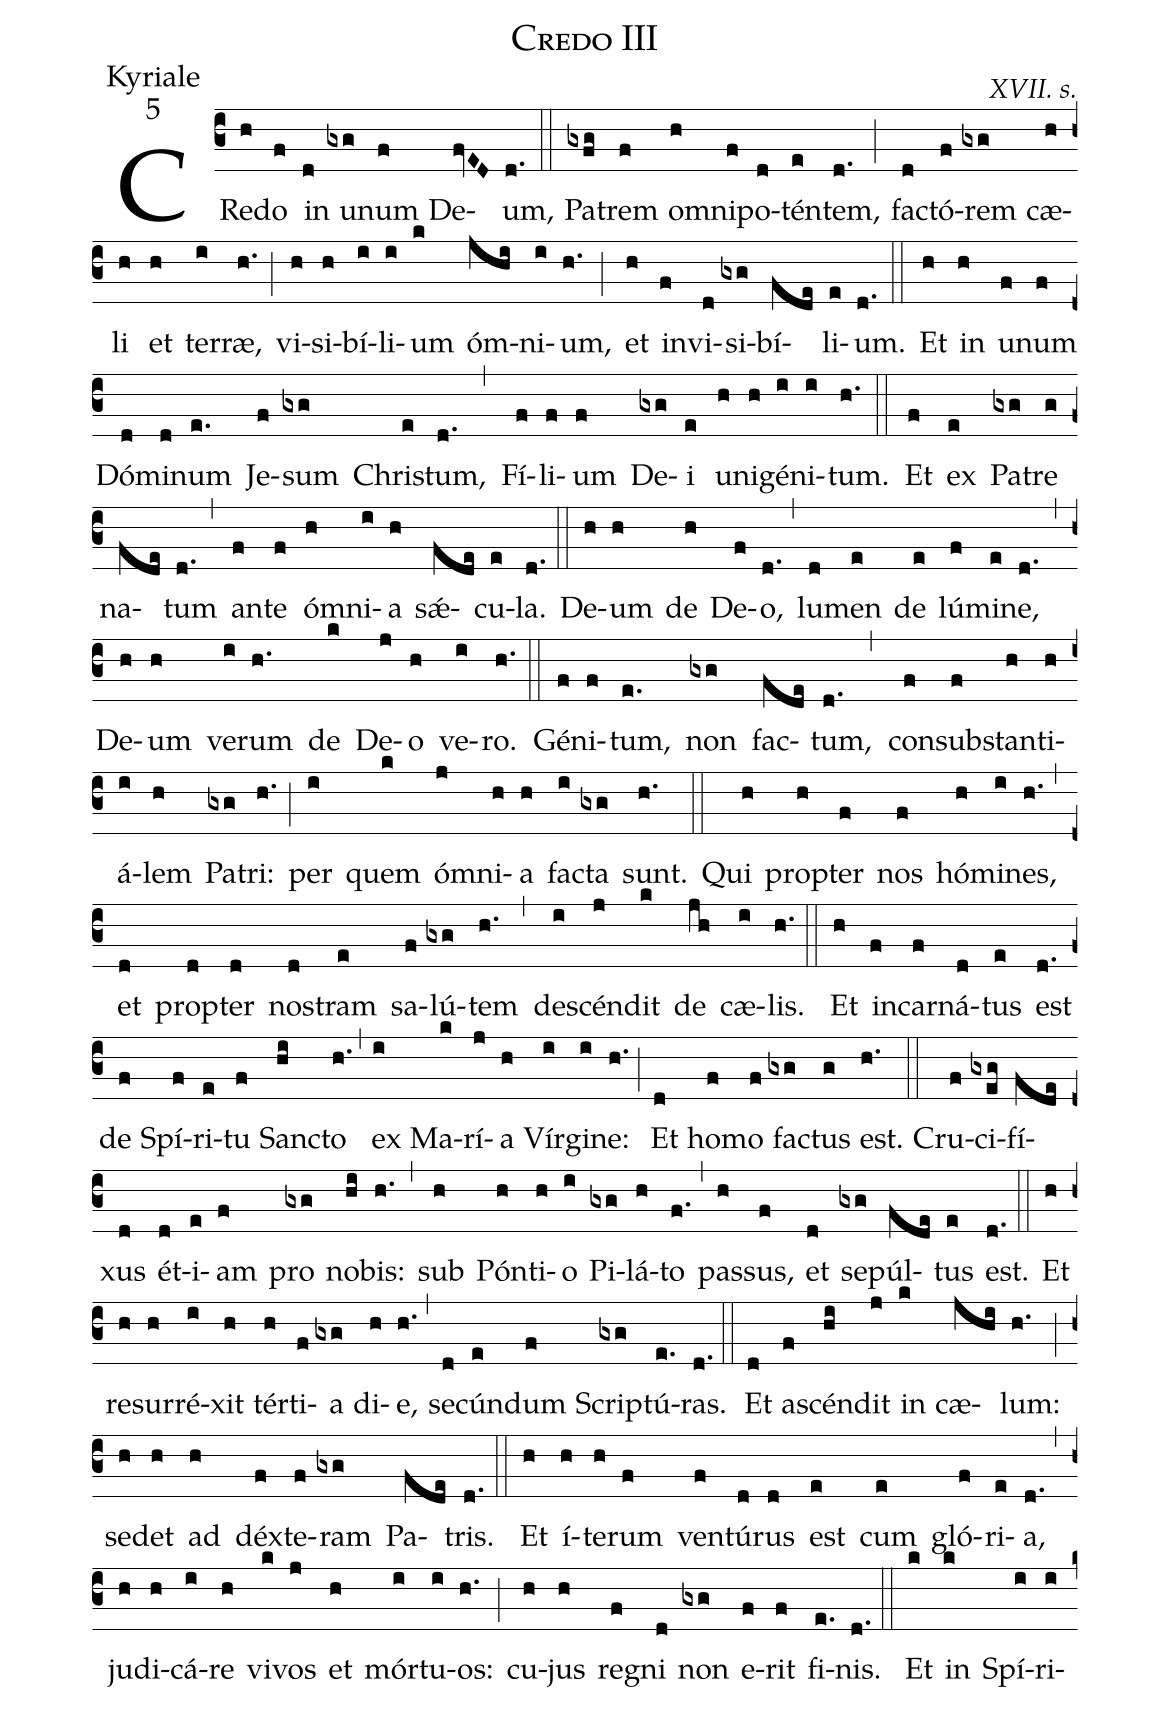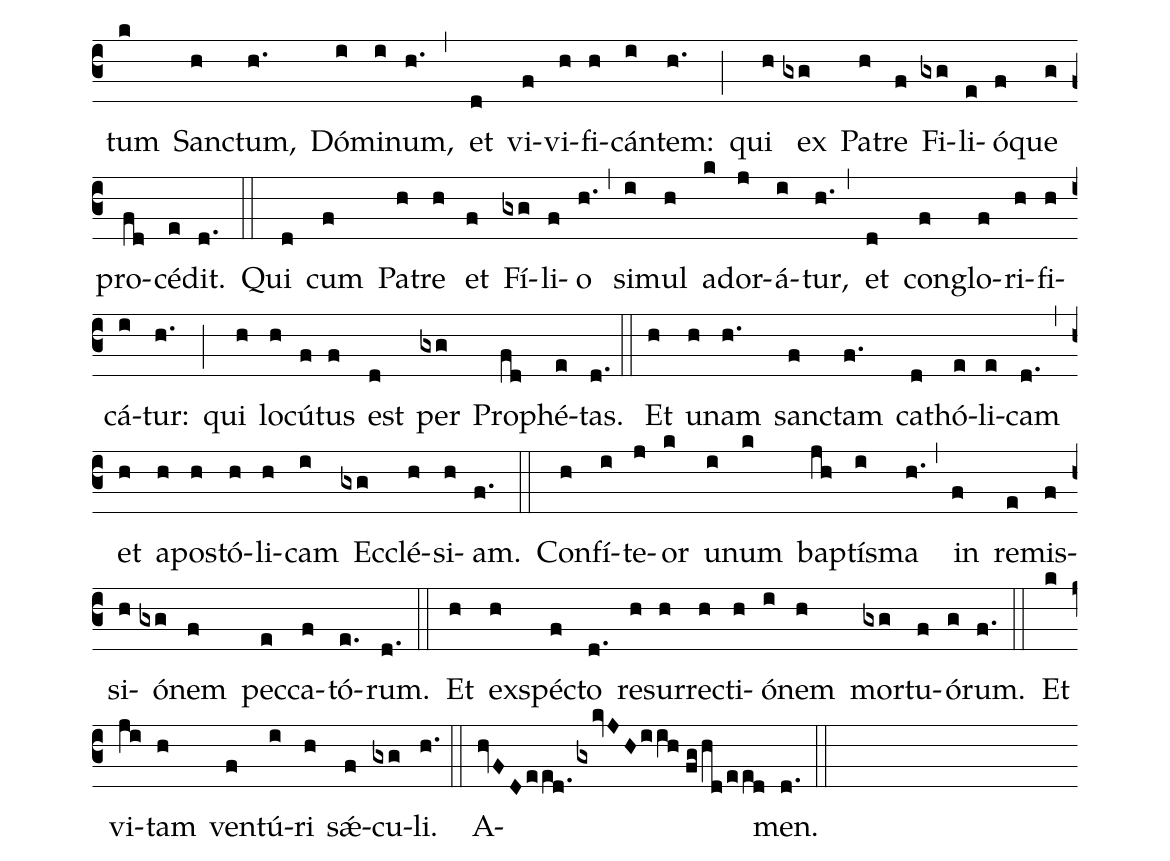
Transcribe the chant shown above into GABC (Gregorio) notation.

name:Credo III;
office-part:Kyriale;
mode:5;
commentary:XVII. s.;
%%
(c3) CRe(h)do(f) in(d) u(gxg)num(f) De(fvED)um,(d.) (::) Pa(gxfg)trem(f) om(h)ni(f)po(d)tén(e)tem,(d.) (;) fac(d)tó(f)rem(gxg) cæ(h)li(h) et(h) ter(i)ræ,(h.) (;) vi(h)si(h)bí(i)li(i)um(k) óm(jhi)ni(i)um,(h.) (;) et(h) in(f)vi(d)si(gxg)bí(fde)li(e)um.(d.) (::)

Et(h) in(h) u(f)num(f) Dó(d)mi(d)num(e.) Je(f)sum(gxg) Chri(e)stum,(d.) (,) Fí(f)li(f)um(f) De(gxg)i(e) un(h)i(h)gé(i)ni(i)tum.(h.) (::) Et(f) ex(e) Pa(gxg)tre(g) na(fde)tum(d.) (,) an(f)te(f) óm(h)ni(i)a(h) sǽ(fde)cu(e)la.(d.) (::) De(h)um(h) de(h) De(f)o,(d.) (,) lu(d)men(e) de(e) lú(f)mi(e)ne,(d.) (,) De(h)um(h) ve(i)rum(h.) de(k) De(j)o(h) ve(i)ro.(h.) (::) Gé(f)ni(f)tum,(e.) non(gxg) fac(fde)tum,(d.) (,) con(f)sub(f)stan(h)ti(h)á(i)lem(h) Pa(gxg)tri:(h.) (;) per(i) quem(k) ó(j)mni(h)a(h) fac(i)ta(gxg) sunt.(h.) (::) Qui(h) pro(h)pter(f) nos(f) hó(h)mi(i)nes,(h.) (,) et(d) prop(d)ter(d) nos(d)tram(e) sa(f)lú(gxg)tem(h.) (,) de(i)scén(j)dit(k) de(jh) cæ(i)lis.(h.) (::) Et(h) in(f)car(f)ná(d)tus(e) est(d.) de(f) Spí(f)ri(e)tu(f) Sanc(hi)to(h.) (,) ex(i) Ma(k)rí(j)a(h) Vír(i)gi(i)ne:(h.) (;) Et(d) ho(f)mo(f) fac(gxg)tus(g) est.(h.) (::) Cru(f)ci(gxeg)fí(fde)xus(d) ét(d)i(e)am(f) pro(gxg) no(hi)bis:(h.) (,) sub(h) Pón(h)ti(h)o(i) Pi(gxg)lá(h)to(f.) (,) pas(h)sus,(f) et(d) se(gxg)púl(fde)tus(e) est.(d.) (::) Et(h) re(h)sur(h)ré(i)xit(h) tér(h)ti(f)a(gxg) di(h)e,(h.) (,) se(d)cún(e)dum(f) Scrip(gxg)tú(e.)ras.(d.) (::) Et(d) a(f)scén(hi)dit(j) in(k) cæ(jhi)lum:(h.) (;) se(h)det(h) ad(h) déx(f)te(f)ram(gxg) Pa(fde)tris.(d.) (::) Et(h) í(h)te(h)rum(f) ven(f)tú(d)rus(d) est(e) cum(e) gló(f)ri(e)a,(d.) (,) ju(h)di(h)cá(i)re(h) vi(k)vos(j) et(h) mór(i)tu(i)os:(h.) (;) cu(h)jus(h) re(f)gni(d) non(gxg) e(f)rit(f) fi(e.)nis.(d.) (::)

Et(k) in(k) Spí(i)ri(i)tum(k) Sanc(h)tum,(h.) Dó(i)mi(i)num,(h.) (,) et(d) vi(f)vi(h)fi(h)cán(i)tem:(h.) (;) qui(h) ex(gxg) Pa(h)tre(f) Fi(gxg)li(e)ó(f)que(g) pro(fd)cé(e)dit.(d.) (::) Qui(d) cum(f) Pa(h)tre(h) et(f) Fí(gxg)li(f)o(h.) (,) si(i)mul(h) a(k)dor(j)á(i)tur,(h.) (,) et(d) con(f)glo(f)ri(h)fi(h)cá(i)tur:(h.) (;) qui(h) lo(h)cú(f)tus(f) est(d) per(gxg) Pro(fd)phé(e)tas.(d.) (::)

Et(h) u(h)nam(h.) sanc(f)tam(f.) ca(d)thó(e)li(e)cam(d.) (,) et(h) a(h)pos(h)tó(h)li(h)cam(i) Ec(gxg)clé(h)si(h)am.(f.) (::)

Con(h)fí(i)te(j)or(k) u(i)num(k) bap(jh)tís(i)ma(h.) (,) in(f) re(e)mis(f)si(h)ó(gxg)nem(f) pec(e)ca(f)tó(e.)rum.(d.) (::) Et(h) ex(h)spéc(f)to(d.) re(h)sur(h)re(h)cti(h)ó(i)nem(h) mor(gxg)tu(f)ó(g)rum.(f.) (::) Et(k) vi(ji)tam(h) ven(f)tú(i)ri(h) sǽ(f)cu(gxg)li.(h.) (::) A(hvFDeed.gxkvJHiih//fg/hd/eed)men.(d.) (::)
